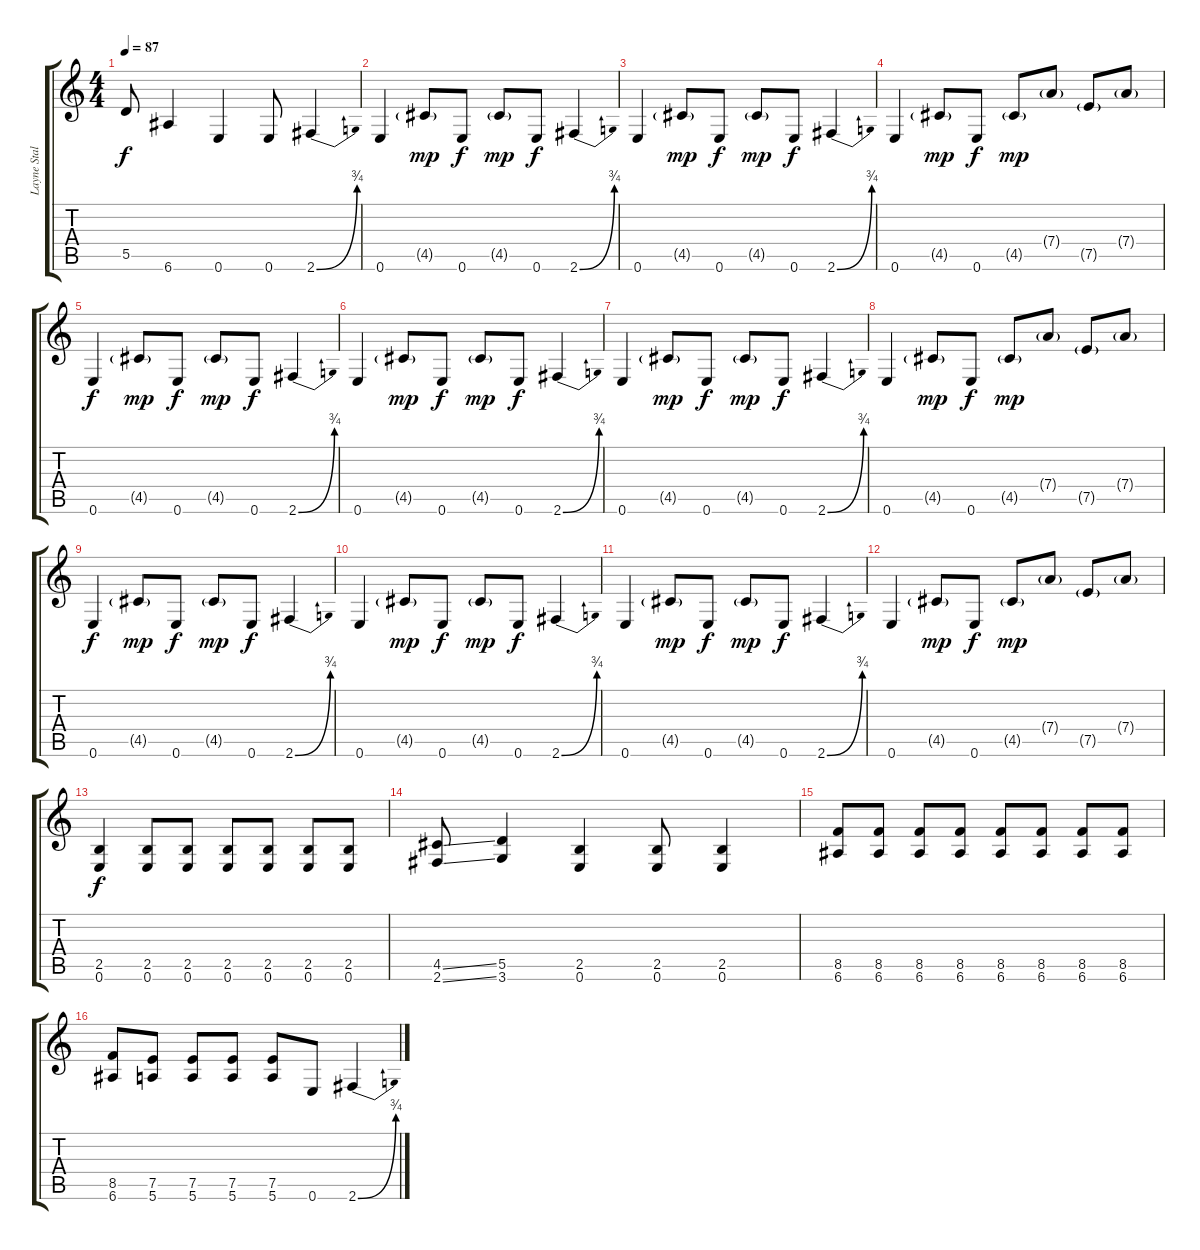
\track ("Layne Staley" "Layne Stal") {instrument distortionguitar}
\staff {score tabs}
\tuning (E4 B3 G3 D3 A2 E2) {hide}
\ts (4 4)
\tempo 87
\clef g2
\ks c
5.5.8{dy f} 6.6.4 0.6.4 0.6.8 2.6{be (bend 0 0 60 3)}.4 |
0.6.4 4.5{g}.8{dy mp} 0.6.8{dy f} 4.5{g}.8{dy mp} 0.6.8{dy f} 2.6{be (bend 0 0 60 3)}.4 |
0.6.4 4.5{g}.8{dy mp} 0.6.8{dy f} 4.5{g}.8{dy mp} 0.6.8{dy f} 2.6{be (bend 0 0 60 3)}.4 |
0.6.4 4.5{g}.8{dy mp} 0.6.8{dy f} 4.5{g}.8{dy mp} 7.4{g}.8 7.5{g}.8 7.4{g}.8 |
0.6.4{dy f} 4.5{g}.8{dy mp} 0.6.8{dy f} 4.5{g}.8{dy mp} 0.6.8{dy f} 2.6{be (bend 0 0 60 3)}.4 |
0.6.4 4.5{g}.8{dy mp} 0.6.8{dy f} 4.5{g}.8{dy mp} 0.6.8{dy f} 2.6{be (bend 0 0 60 3)}.4 |
0.6.4 4.5{g}.8{dy mp} 0.6.8{dy f} 4.5{g}.8{dy mp} 0.6.8{dy f} 2.6{be (bend 0 0 60 3)}.4 |
0.6.4 4.5{g}.8{dy mp} 0.6.8{dy f} 4.5{g}.8{dy mp} 7.4{g}.8 7.5{g}.8 7.4{g}.8 |
0.6.4{dy f} 4.5{g}.8{dy mp} 0.6.8{dy f} 4.5{g}.8{dy mp} 0.6.8{dy f} 2.6{be (bend 0 0 60 3)}.4 |
0.6.4 4.5{g}.8{dy mp} 0.6.8{dy f} 4.5{g}.8{dy mp} 0.6.8{dy f} 2.6{be (bend 0 0 60 3)}.4 |
0.6.4 4.5{g}.8{dy mp} 0.6.8{dy f} 4.5{g}.8{dy mp} 0.6.8{dy f} 2.6{be (bend 0 0 60 3)}.4 |
0.6.4 4.5{g}.8{dy mp} 0.6.8{dy f} 4.5{g}.8{dy mp} 7.4{g}.8 7.5{g}.8 7.4{g}.8 |
(2.5 0.6).4{dy f} (2.5 0.6).8 (2.5 0.6).8 (2.5 0.6).8 (2.5 0.6).8 (2.5 0.6).8 (2.5 0.6).8 |
(4.5{ss} 2.6{ss}).8 (5.5 3.6).4 (2.5 0.6).4 (2.5 0.6).8 (2.5 0.6).4 |
(8.5 6.6).8 (8.5 6.6).8 (8.5 6.6).8 (8.5 6.6).8 (8.5 6.6).8 (8.5 6.6).8 (8.5 6.6).8 (8.5 6.6).8 |
(8.5 6.6).8 (7.5 5.6).8 (7.5 5.6).8 (7.5 5.6).8 (7.5 5.6).8 0.6.8 2.6{be (bend 0 0 60 3)}.4
